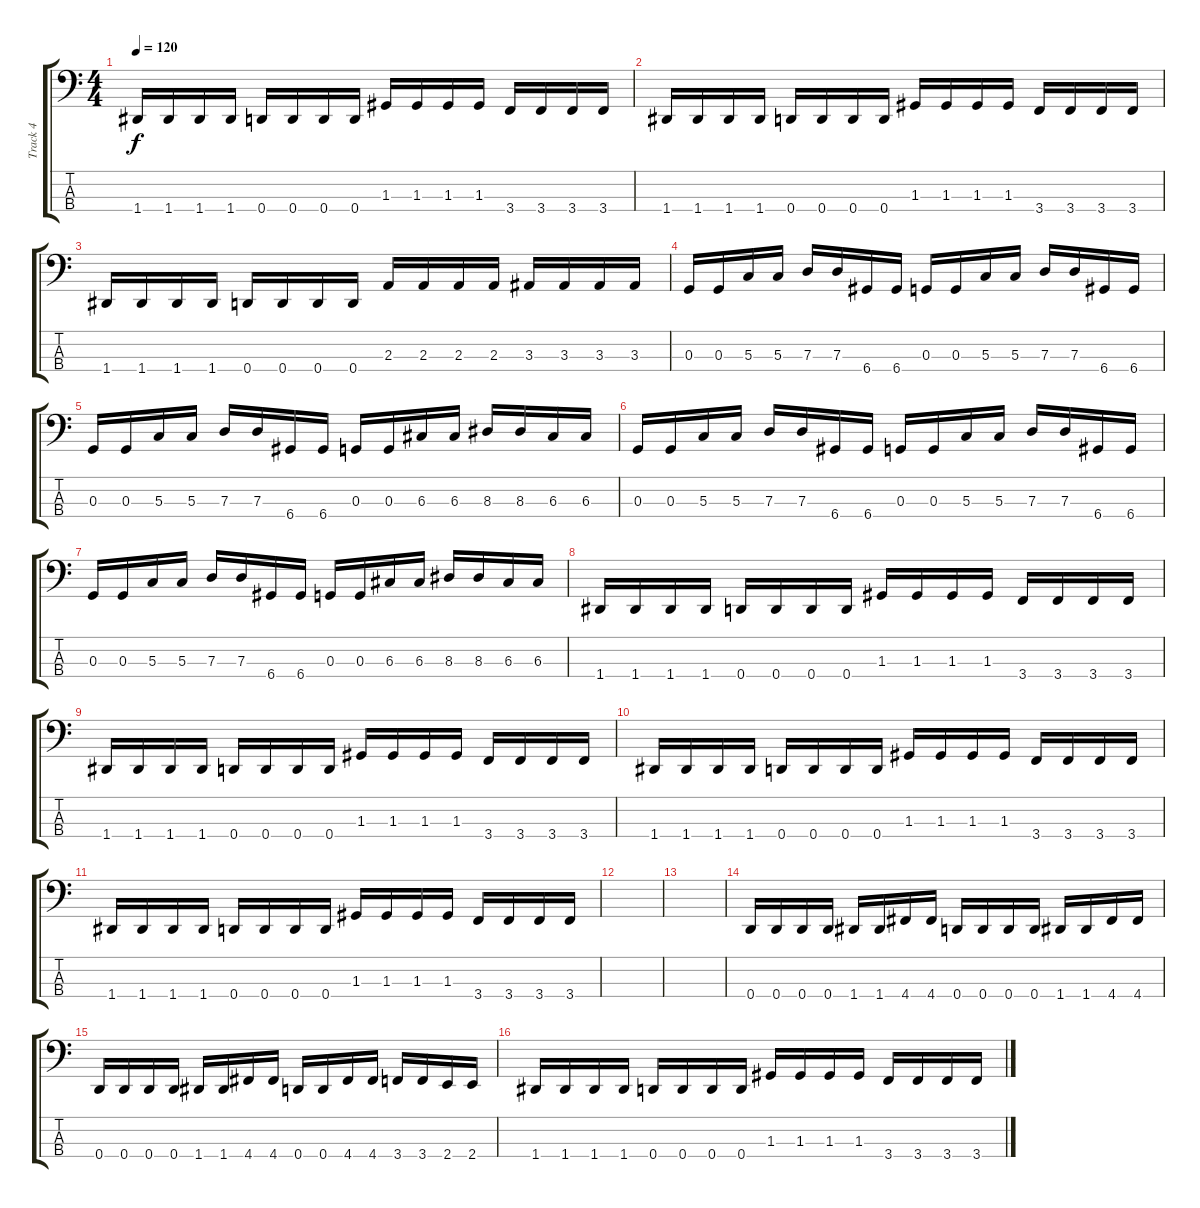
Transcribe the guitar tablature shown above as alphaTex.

\track ("Track 4" "Track 4") {instrument electricbassfinger}
\staff {score tabs}
\tuning (F2 C2 G1 D1) {hide}
\ts (4 4)
\tempo 120
\clef f4
\ks c
1.4.16{dy f} 1.4.16 1.4.16 1.4.16 0.4.16 0.4.16 0.4.16 0.4.16 1.3.16 1.3.16 1.3.16 1.3.16 3.4.16 3.4.16 3.4.16 3.4.16 |
1.4.16 1.4.16 1.4.16 1.4.16 0.4.16 0.4.16 0.4.16 0.4.16 1.3.16 1.3.16 1.3.16 1.3.16 3.4.16 3.4.16 3.4.16 3.4.16 |
1.4.16 1.4.16 1.4.16 1.4.16 0.4.16 0.4.16 0.4.16 0.4.16 2.3.16 2.3.16 2.3.16 2.3.16 3.3.16 3.3.16 3.3.16 3.3.16 |
0.3.16 0.3.16 5.3.16 5.3.16 7.3.16 7.3.16 6.4.16 6.4.16 0.3.16 0.3.16 5.3.16 5.3.16 7.3.16 7.3.16 6.4.16 6.4.16 |
0.3.16 0.3.16 5.3.16 5.3.16 7.3.16 7.3.16 6.4.16 6.4.16 0.3.16 0.3.16 6.3.16 6.3.16 8.3.16 8.3.16 6.3.16 6.3.16 |
0.3.16 0.3.16 5.3.16 5.3.16 7.3.16 7.3.16 6.4.16 6.4.16 0.3.16 0.3.16 5.3.16 5.3.16 7.3.16 7.3.16 6.4.16 6.4.16 |
0.3.16 0.3.16 5.3.16 5.3.16 7.3.16 7.3.16 6.4.16 6.4.16 0.3.16 0.3.16 6.3.16 6.3.16 8.3.16 8.3.16 6.3.16 6.3.16 |
1.4.16 1.4.16 1.4.16 1.4.16 0.4.16 0.4.16 0.4.16 0.4.16 1.3.16 1.3.16 1.3.16 1.3.16 3.4.16 3.4.16 3.4.16 3.4.16 |
1.4.16 1.4.16 1.4.16 1.4.16 0.4.16 0.4.16 0.4.16 0.4.16 1.3.16 1.3.16 1.3.16 1.3.16 3.4.16 3.4.16 3.4.16 3.4.16 |
1.4.16 1.4.16 1.4.16 1.4.16 0.4.16 0.4.16 0.4.16 0.4.16 1.3.16 1.3.16 1.3.16 1.3.16 3.4.16 3.4.16 3.4.16 3.4.16 |
1.4.16 1.4.16 1.4.16 1.4.16 0.4.16 0.4.16 0.4.16 0.4.16 1.3.16 1.3.16 1.3.16 1.3.16 3.4.16 3.4.16 3.4.16 3.4.16 |
|
|
0.4.16 0.4.16 0.4.16 0.4.16 1.4.16 1.4.16 4.4.16 4.4.16 0.4.16 0.4.16 0.4.16 0.4.16 1.4.16 1.4.16 4.4.16 4.4.16 |
0.4.16 0.4.16 0.4.16 0.4.16 1.4.16 1.4.16 4.4.16 4.4.16 0.4.16 0.4.16 4.4.16 4.4.16 3.4.16 3.4.16 2.4.16 2.4.16 |
1.4.16 1.4.16 1.4.16 1.4.16 0.4.16 0.4.16 0.4.16 0.4.16 1.3.16 1.3.16 1.3.16 1.3.16 3.4.16 3.4.16 3.4.16 3.4.16
